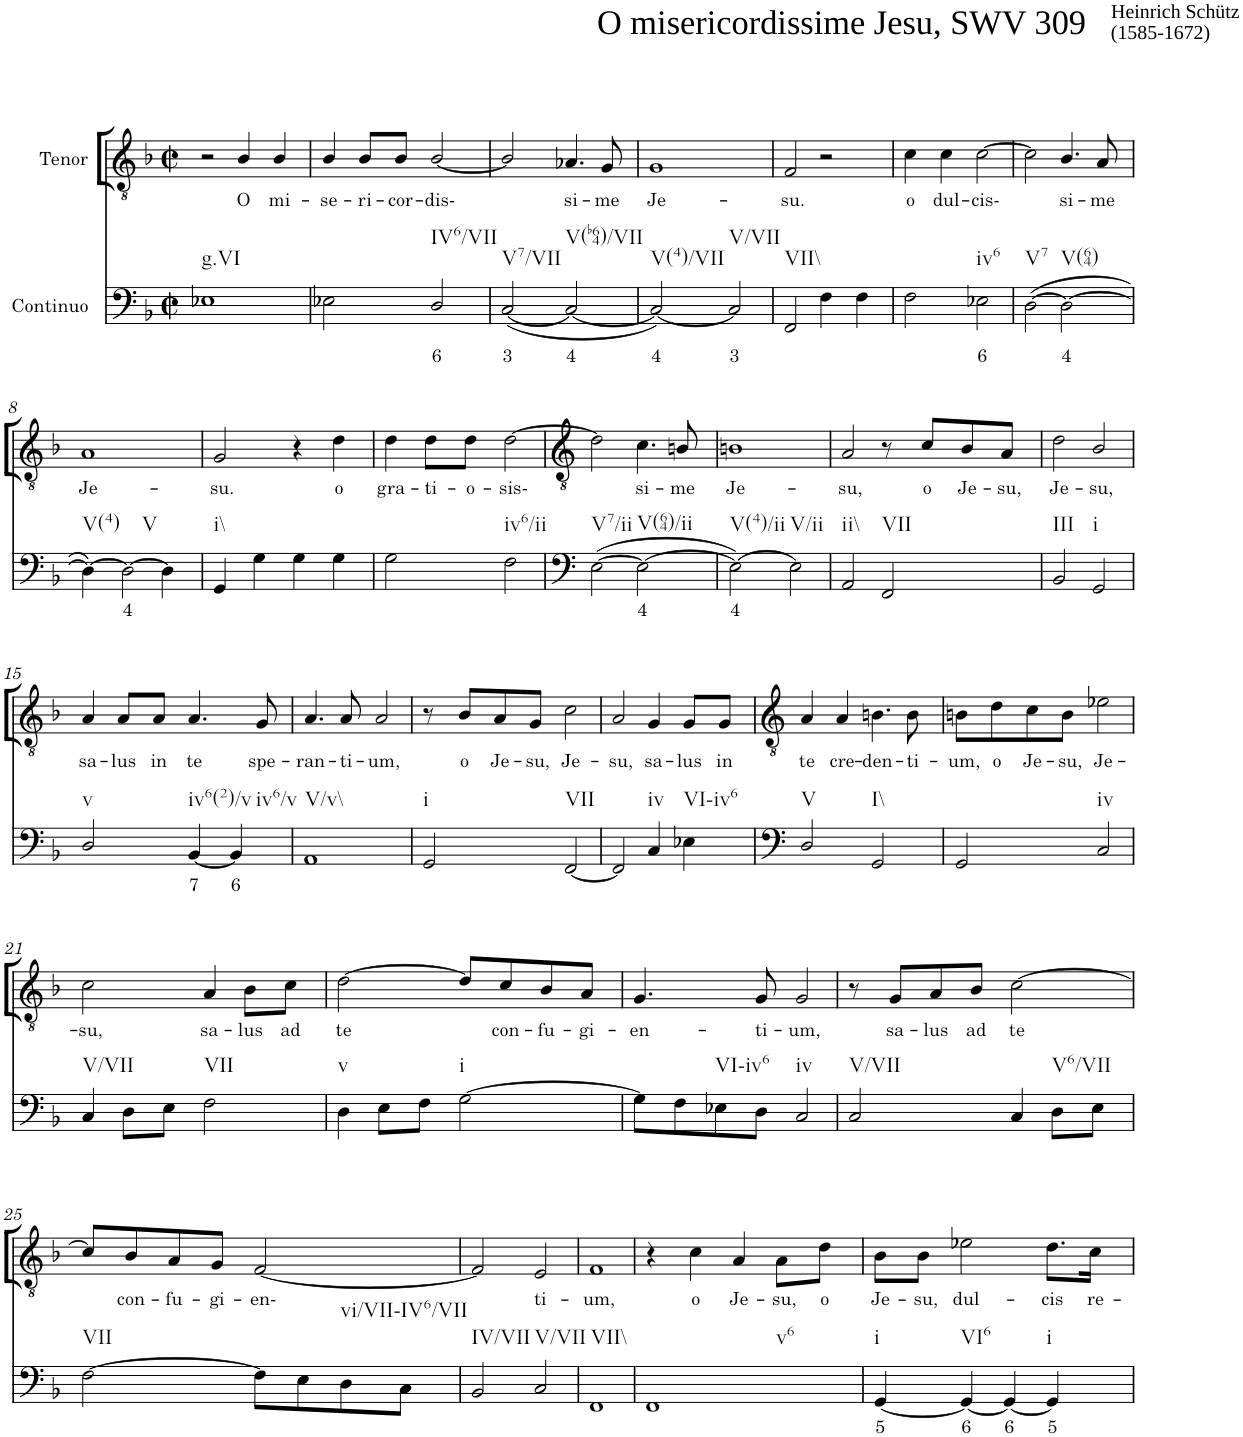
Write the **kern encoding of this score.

**kern	**text	**kern	**text
*part2	*part2	*part1	*part1
*staff2	*staff2	*staff1	*staff1
*I"Continuo	*	*I"Tenor	*
*clefF4	*	*clefGv2	*
*k[b-]	*	*k[b-]	*
*M2/2	*	*M2/2	*
*met(c|)	*	*met(c|)	*
=1	=1	=1	=1
!	!	!LO:TX:a:t=O misericordissime Jesu, SWV 309	!
!	!	!LO:TX:a:t=Heinrich Schütz	!
!	!	!LO:TX:a:t=(1585-1672)	!
!LO:TX:b:t=g.VI	!	!	!
1E-X	.	2r	.
!	!	!	!LO:LY:b
.	.	4B-/	O
!	!	!	!LO:LY:b
.	.	4B-/	mi-
=2	=2	=2	=2
!	!	!	!LO:LY:b
2E-X\	.	4B-/	se-
!	!	!	!LO:LY:b
.	.	8B-/L	ri-
!	!	!	!LO:LY:b
.	.	8B-/J	cor-
!LO:TX:b:t=IV6/VII	!	!	!
!	!LO:LY:b	!	!LO:LY:b
2D/	6	[2B-/	dis-
=3	=3	=3	=3
!LO:TX:b:t=V7/VII	!	!	!
!	!LO:LY:b	!	!
([2C/	3	2B-/]	.
!LO:TX:b:t=V(b64)/VII	!	!	!
!	!LO:LY:b	!	!LO:LY:b
2C/_	4	4.A-X/	si-
!	!	!	!LO:LY:b
.	.	8G/	me
=4	=4	=4	=4
!LO:TX:b:t=V(4)/VII	!	!	!
!	!LO:LY:b	!	!LO:LY:b
2C/_)	4	1G	Je-
!LO:TX:b:t=V/VII	!	!	!
!	!LO:LY:b	!	!
2C/]	3	.	.
=5	=5	=5	=5
!LO:TX:b:t=VII\\	!	!	!
!	!	!	!LO:LY:b
2FF/	.	2F/	su.
4F\	.	2r	.
4F\	.	.	.
=6	=6	=6	=6
!	!	!	!LO:LY:b
2F\	.	4c\	o
!	!	!	!LO:LY:b
.	.	4c\	dul-
!LO:TX:b:t=iv6	!	!	!
!	!LO:LY:b	!	!LO:LY:b
2E-X\	6	[2c\	cis-
=7	=7	=7	=7
!LO:TX:b:t=V7	!	!	!
([2D\	.	2c\]	.
!LO:TX:b:t=V(64)	!	!	!
!	!LO:LY:b	!	!LO:LY:b
2D\_	4	4.B-/	si-
!	!	!	!LO:LY:b
.	.	8A/	me
!!LO:LB:g=z
=8	=8	=8	=8
!LO:TX:b:t=V(4)	!	!	!
!	!	!	!LO:LY:b
4D\_)	.	1A	Je-
!LO:TX:b:t=V	!	!	!
!	!LO:LY:b	!	!
2D\_	4	.	.
4D\]	.	.	.
=9	=9	=9	=9
!LO:TX:b:t=i\\	!	!	!
!	!	!	!LO:LY:b
4GG/	.	2G/	su.
4G\	.	.	.
4G\	.	4r	.
!	!	!	!LO:LY:b
4G\	.	4d\	o
=10	=10	=10	=10
!	!	!	!LO:LY:b
2G\	.	4d\	gra-
!	!	!	!LO:LY:b
.	.	8d\L	ti-
!	!	!	!LO:LY:b
.	.	8d\J	o-
!LO:TX:b:t=iv6/ii	!	!	!
!	!	!	!LO:LY:b
2F\	.	[2d\	sis-
=11	=11	=11	=11
!LO:TX:b:t=V7/ii	!	!	!
([2E\	.	2d\]	.
!LO:TX:b:t=V(64)/ii	!	!	!
!	!LO:LY:b	!	!LO:LY:b
2E\_	4	4.c\	si-
!	!	!	!LO:LY:b
.	.	8Bn/	me
=12	=12	=12	=12
!LO:TX:b:t=V(4)/ii	!	!	!
!	!LO:LY:b	!	!LO:LY:b
2E\_)	4	1Bn	Je-
!LO:TX:b:t=V/ii	!	!	!
2E\]	.	.	.
=13	=13	=13	=13
!LO:TX:b:t=ii\\	!	!	!
!	!	!	!LO:LY:b
2AA/	.	2A/	su,
!LO:TX:b:t=VII	!	!	!
2FF/	.	8r	.
!	!	!	!LO:LY:b
.	.	8c/L	o
!	!	!	!LO:LY:b
.	.	8B-/	Je-
!	!	!	!LO:LY:b
.	.	8A/J	su,
=14	=14	=14	=14
!LO:TX:b:t=III	!	!	!
!	!	!	!LO:LY:b
2BB-/	.	2d\	Je-
!LO:TX:b:t=i	!	!	!
!	!	!	!LO:LY:b
2GG/	.	2B-/	su,
!!LO:LB:g=z
=15	=15	=15	=15
!LO:TX:b:t=v	!	!	!
!	!	!	!LO:LY:b
2D/	.	4A/	sa-
!	!	!	!LO:LY:b
.	.	8A/L	lus
!	!	!	!LO:LY:b
.	.	8A/J	in
!LO:TX:b:t=iv6(2)/v	!	!	!
!	!LO:LY:b	!	!LO:LY:b
[4BB-/	7	4.A/	te
!LO:TX:b:t=iv6/v	!	!	!
!	!LO:LY:b	!	!
4BB-/]	6	.	.
!	!	!	!LO:LY:b
.	.	8G/	spe-
=16	=16	=16	=16
!LO:TX:b:t=V/v\\	!	!	!
!	!	!	!LO:LY:b
1AA	.	4.A/	ran-
!	!	!	!LO:LY:b
.	.	8A/	ti-
!	!	!	!LO:LY:b
.	.	2A/	um,
=17	=17	=17	=17
!LO:TX:b:t=i	!	!	!
2GG/	.	8r	.
!	!	!	!LO:LY:b
.	.	8B-/L	o
!	!	!	!LO:LY:b
.	.	8A/	Je-
!	!	!	!LO:LY:b
.	.	8G/J	su,
!LO:TX:b:t=VII	!	!	!
!	!	!	!LO:LY:b
[2FF/	.	2c\	Je-
=18	=18	=18	=18
!	!	!	!LO:LY:b
2FF/]	.	2A/	su,
!LO:TX:b:t=iv	!	!	!
!	!	!	!LO:LY:b
4C/	.	4G/	sa-
!LO:TX:b:t=VI-iv6	!	!	!
!	!	!	!LO:LY:b
4E-X\	.	8G/L	lus
!	!	!	!LO:LY:b
.	.	8G/J	in
=19	=19	=19	=19
!LO:TX:b:t=V	!	!	!
!	!	!	!LO:LY:b
2D/	.	4A/	te
!	!	!	!LO:LY:b
.	.	4A/	cre-
!LO:TX:b:t=I\\	!	!	!
!	!	!	!LO:LY:b
2GG/	.	4.Bn\	den-
!	!	!	!LO:LY:b
.	.	8B\	ti-
=20	=20	=20	=20
!	!	!	!LO:LY:b
2GG/	.	8Bn\L	um,
!	!	!	!LO:LY:b
.	.	8d\	o
!	!	!	!LO:LY:b
.	.	8c\	Je-
!	!	!	!LO:LY:b
.	.	8B\J	su,
!LO:TX:b:t=iv	!	!	!
!	!	!	!LO:LY:b
2C/	.	2e-X\	Je-
!!LO:LB:g=z
=21	=21	=21	=21
!LO:TX:b:t=V/VII	!	!	!
!	!	!	!LO:LY:b
4C/	.	2c\	su,
8D\L	.	.	.
8E\J	.	.	.
!LO:TX:b:t=VII	!	!	!
!	!	!	!LO:LY:b
2F\	.	4A/	sa-
!	!	!	!LO:LY:b
.	.	8B-\L	lus
!	!	!	!LO:LY:b
.	.	8c\J	ad
=22	=22	=22	=22
!LO:TX:b:t=v	!	!	!
!	!	!	!LO:LY:b
4D\	.	[2d\	te
8E\L	.	.	.
8F\J	.	.	.
!LO:TX:b:t=i	!	!	!
[2G\	.	8d/L]	.
!	!	!	!LO:LY:b
.	.	8c/	con-
!	!	!	!LO:LY:b
.	.	8B-/	fu-
!	!	!	!LO:LY:b
.	.	8A/J	gi-
=23	=23	=23	=23
!	!	!	!LO:LY:b
8G\L]	.	4.G/	en-
8F\	.	.	.
!LO:TX:b:t=VI-iv6	!	!	!
8E-X\	.	.	.
!	!	!	!LO:LY:b
8D\J	.	8G/	ti-
!LO:TX:b:t=iv	!	!	!
!	!	!	!LO:LY:b
2C/	.	2G/	um,
=24	=24	=24	=24
!LO:TX:b:t=V/VII	!	!	!
2C/	.	8r	.
!	!	!	!LO:LY:b
.	.	8G/L	sa-
!	!	!	!LO:LY:b
.	.	8A/	lus
!	!	!	!LO:LY:b
.	.	8B-/J	ad
!	!	!	!LO:LY:b
4C/	.	[2c\	te
!LO:TX:b:t=V6/VII	!	!	!
8D\L	.	.	.
8E\J	.	.	.
!!LO:LB:g=z
=25	=25	=25	=25
!LO:TX:b:t=VII	!	!	!
[2F\	.	8c/L]	.
!	!	!	!LO:LY:b
.	.	8B-/	con-
!	!	!	!LO:LY:b
.	.	8A/	fu-
!	!	!	!LO:LY:b
.	.	8G/J	gi-
!	!	!	!LO:LY:b
8F\L]	.	[2F/	en-
8E\	.	.	.
!LO:TX:b:t=vi/VII-IV6/VII	!	!	!
8D\	.	.	.
8C\J	.	.	.
=26	=26	=26	=26
!LO:TX:b:t=IV/VII	!	!	!
2BB-/	.	2F/]	.
!LO:TX:b:t=V/VII	!	!	!
!	!	!	!LO:LY:b
2C/	.	2E/	ti-
=27	=27	=27	=27
!LO:TX:b:t=VII\\	!	!	!
!	!	!	!LO:LY:b
1FF	.	1F	um,
=28	=28	=28	=28
!LO:TX:b:t=v6	!	!	!
1FF	.	4r	.
!	!	!	!LO:LY:b
.	.	4c\	o
!	!	!	!LO:LY:b
.	.	4A/	Je-
!	!	!	!LO:LY:b
.	.	8A\L	su,
!	!	!	!LO:LY:b
.	.	8d\J	o
=29	=29	=29	=29
!LO:TX:b:t=i	!	!	!
!	!LO:LY:b	!	!LO:LY:b
[4GG/	5	8B-\L	Je-
!	!	!	!LO:LY:b
.	.	8B-\J	su,
!LO:TX:b:t=VI6	!	!	!
!	!LO:LY:b	!	!LO:LY:b
4GG/_	6	2e-X\	dul-
!	!LO:LY:b	!	!
4GG/_	6	.	.
!LO:TX:b:t=i	!	!	!
!	!LO:LY:b	!	!LO:LY:b
4GG/]	5	8.d\L	cis
!	!	!	!LO:LY:b
.	.	16c\Jk	re-
=	=	=	=
*-	*-	*-	*-
